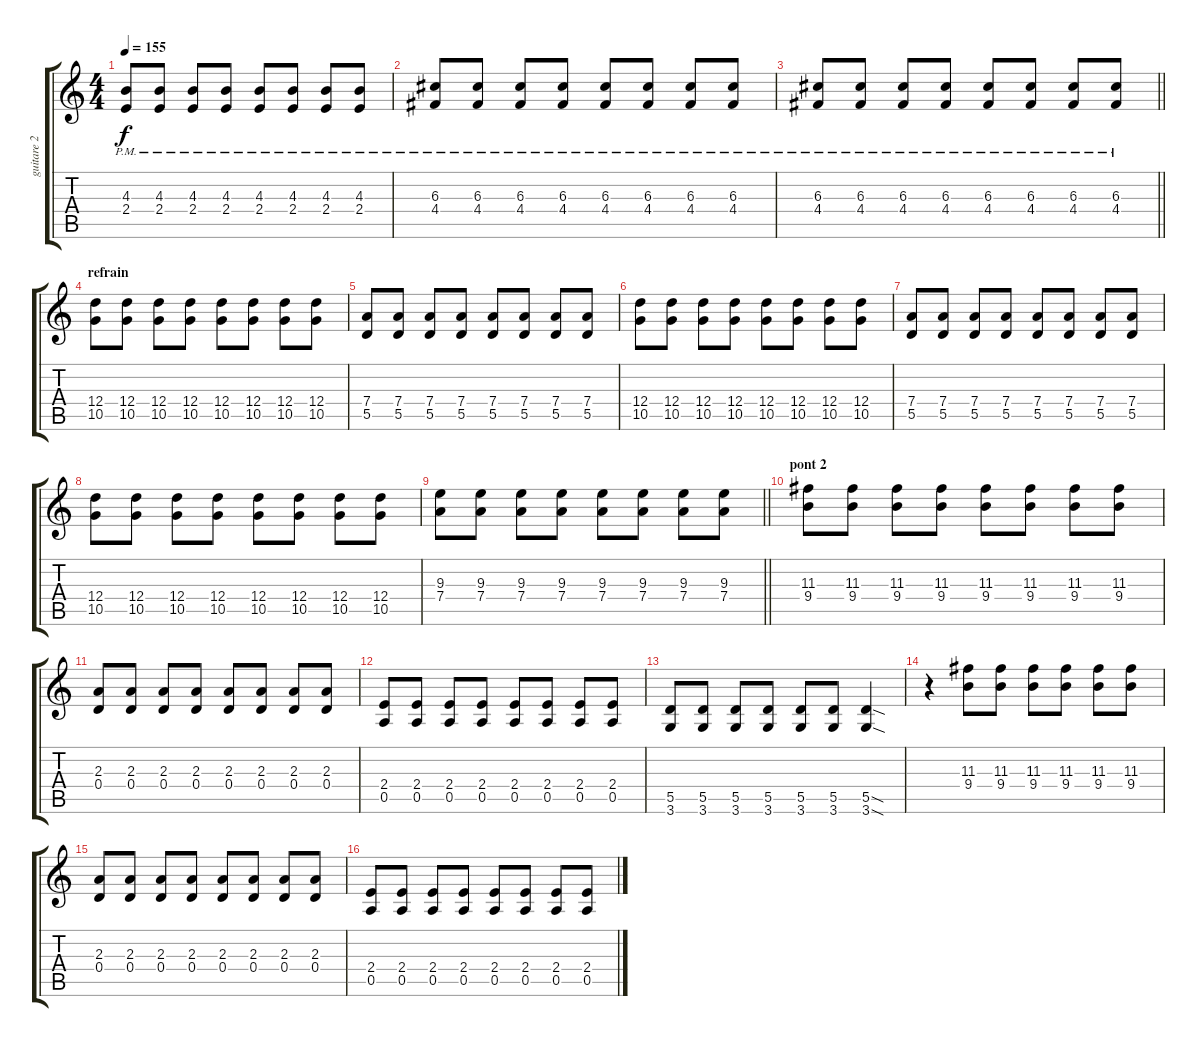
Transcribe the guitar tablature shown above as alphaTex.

\track ("guitare 2" "guitare 2") {instrument overdrivenguitar}
\staff {score tabs}
\tuning (E4 B3 G3 D3 A2 E2) {hide}
\ts (4 4)
\tempo 155
\clef g2
\ks c
(4.3{pm} 2.4{pm}).8{dy f} (4.3{pm} 2.4{pm}).8 (4.3{pm} 2.4{pm}).8 (4.3{pm} 2.4{pm}).8 (4.3{pm} 2.4{pm}).8 (4.3{pm} 2.4{pm}).8 (4.3{pm} 2.4{pm}).8 (4.3{pm} 2.4{pm}).8 |
(6.3{pm} 4.4{pm}).8 (6.3{pm} 4.4{pm}).8 (6.3{pm} 4.4{pm}).8 (6.3{pm} 4.4{pm}).8 (6.3{pm} 4.4{pm}).8 (6.3{pm} 4.4{pm}).8 (6.3{pm} 4.4{pm}).8 (6.3{pm} 4.4{pm}).8 |
\barLineRight lightlight
(6.3{pm} 4.4{pm}).8 (6.3{pm} 4.4{pm}).8 (6.3{pm} 4.4{pm}).8 (6.3{pm} 4.4{pm}).8 (6.3{pm} 4.4{pm}).8 (6.3{pm} 4.4{pm}).8 (6.3{pm} 4.4{pm}).8 (6.3{pm} 4.4{pm}).8 |
\section ("" "refrain")
(12.4 10.5).8 (12.4 10.5).8 (12.4 10.5).8 (12.4 10.5).8 (12.4 10.5).8 (12.4 10.5).8 (12.4 10.5).8 (12.4 10.5).8 |
(7.4 5.5).8 (7.4 5.5).8 (7.4 5.5).8 (7.4 5.5).8 (7.4 5.5).8 (7.4 5.5).8 (7.4 5.5).8 (7.4 5.5).8 |
(12.4 10.5).8 (12.4 10.5).8 (12.4 10.5).8 (12.4 10.5).8 (12.4 10.5).8 (12.4 10.5).8 (12.4 10.5).8 (12.4 10.5).8 |
(7.4 5.5).8 (7.4 5.5).8 (7.4 5.5).8 (7.4 5.5).8 (7.4 5.5).8 (7.4 5.5).8 (7.4 5.5).8 (7.4 5.5).8 |
(12.4 10.5).8 (12.4 10.5).8 (12.4 10.5).8 (12.4 10.5).8 (12.4 10.5).8 (12.4 10.5).8 (12.4 10.5).8 (12.4 10.5).8 |
\barLineRight lightlight
(9.3 7.4).8 (9.3 7.4).8 (9.3 7.4).8 (9.3 7.4).8 (9.3 7.4).8 (9.3 7.4).8 (9.3 7.4).8 (9.3 7.4).8 |
\section ("" "pont 2")
(11.3 9.4).8 (11.3 9.4).8 (11.3 9.4).8 (11.3 9.4).8 (11.3 9.4).8 (11.3 9.4).8 (11.3 9.4).8 (11.3 9.4).8 |
(2.3 0.4).8 (2.3 0.4).8 (2.3 0.4).8 (2.3 0.4).8 (2.3 0.4).8 (2.3 0.4).8 (2.3 0.4).8 (2.3 0.4).8 |
(2.4 0.5).8 (2.4 0.5).8 (2.4 0.5).8 (2.4 0.5).8 (2.4 0.5).8 (2.4 0.5).8 (2.4 0.5).8 (2.4 0.5).8 |
(5.5 3.6).8 (5.5 3.6).8 (5.5 3.6).8 (5.5 3.6).8 (5.5 3.6).8 (5.5 3.6).8 (5.5{sod} 3.6{sod}).4 |
r.4 (11.3 9.4).8 (11.3 9.4).8 (11.3 9.4).8 (11.3 9.4).8 (11.3 9.4).8 (11.3 9.4).8 |
(2.3 0.4).8 (2.3 0.4).8 (2.3 0.4).8 (2.3 0.4).8 (2.3 0.4).8 (2.3 0.4).8 (2.3 0.4).8 (2.3 0.4).8 |
(2.4 0.5).8 (2.4 0.5).8 (2.4 0.5).8 (2.4 0.5).8 (2.4 0.5).8 (2.4 0.5).8 (2.4 0.5).8 (2.4 0.5).8
